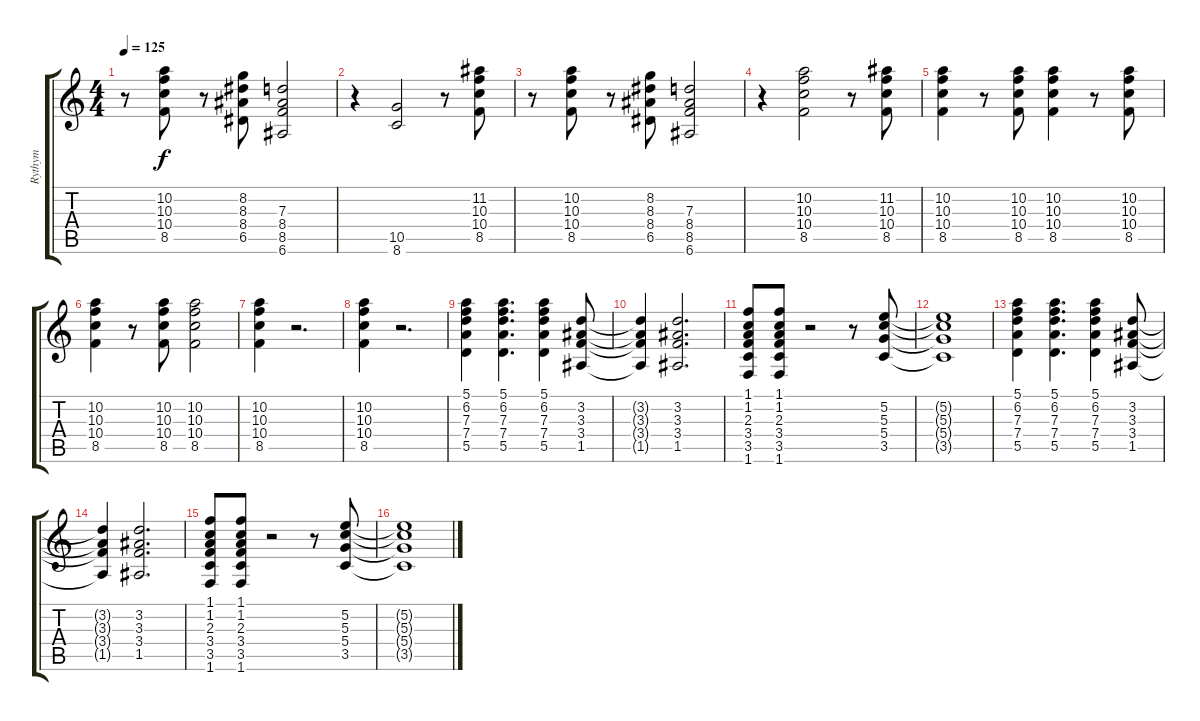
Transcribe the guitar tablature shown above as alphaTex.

\track ("Rythym" "Rythym") {instrument distortionguitar}
\staff {score tabs}
\tuning (E4 B3 G3 D3 A2 E2) {hide}
\ts (4 4)
\tempo 125
\clef g2
\ks c
r.8{dy f} (10.2 10.3 10.4 8.5).8 r.8 (8.2 8.3 8.4 6.5).8 (7.3 8.4 8.5 6.6).2 |
r.4 (10.5 8.6).2 r.8 (11.2 10.3 10.4 8.5).8 |
r.8 (10.2 10.3 10.4 8.5).8 r.8 (8.2 8.3 8.4 6.5).8 (7.3 8.4 8.5 6.6).2 |
r.4 (10.2 10.3 10.4 8.5).2 r.8 (11.2 10.3 10.4 8.5).8 |
(10.2 10.3 10.4 8.5).4 r.8 (10.2 10.3 10.4 8.5).8 (10.2 10.3 10.4 8.5).4 r.8 (10.2 10.3 10.4 8.5).8 |
(10.2 10.3 10.4 8.5).4 r.8 (10.2 10.3 10.4 8.5).8 (10.2 10.3 10.4 8.5).2 |
(10.2 10.3 10.4 8.5).4 r.2{d} |
(10.2 10.3 10.4 8.5).4 r.2{d} |
(5.1 6.2 7.3 7.4 5.5).4 (5.1 6.2 7.3 7.4 5.5).4{d} (5.1 6.2 7.3 7.4 5.5).4 (3.2 3.3 3.4 1.5).8 |
(3.2{t} 3.3{t} 3.4{t} 1.5{t}).4 (3.2 3.3 3.4 1.5).2{d} |
(1.1 1.2 2.3 3.4 3.5 1.6).8 (1.1 1.2 2.3 3.4 3.5 1.6).8 r.2 r.8 (5.2 5.3 5.4 3.5).8 |
(5.2{t} 5.3{t} 5.4{t} 3.5{t}).1 |
(5.1 6.2 7.3 7.4 5.5).4 (5.1 6.2 7.3 7.4 5.5).4{d} (5.1 6.2 7.3 7.4 5.5).4 (3.2 3.3 3.4 1.5).8 |
(3.2{t} 3.3{t} 3.4{t} 1.5{t}).4 (3.2 3.3 3.4 1.5).2{d} |
(1.1 1.2 2.3 3.4 3.5 1.6).8 (1.1 1.2 2.3 3.4 3.5 1.6).8 r.2 r.8 (5.2 5.3 5.4 3.5).8 |
(5.2{t} 5.3{t} 5.4{t} 3.5{t}).1
